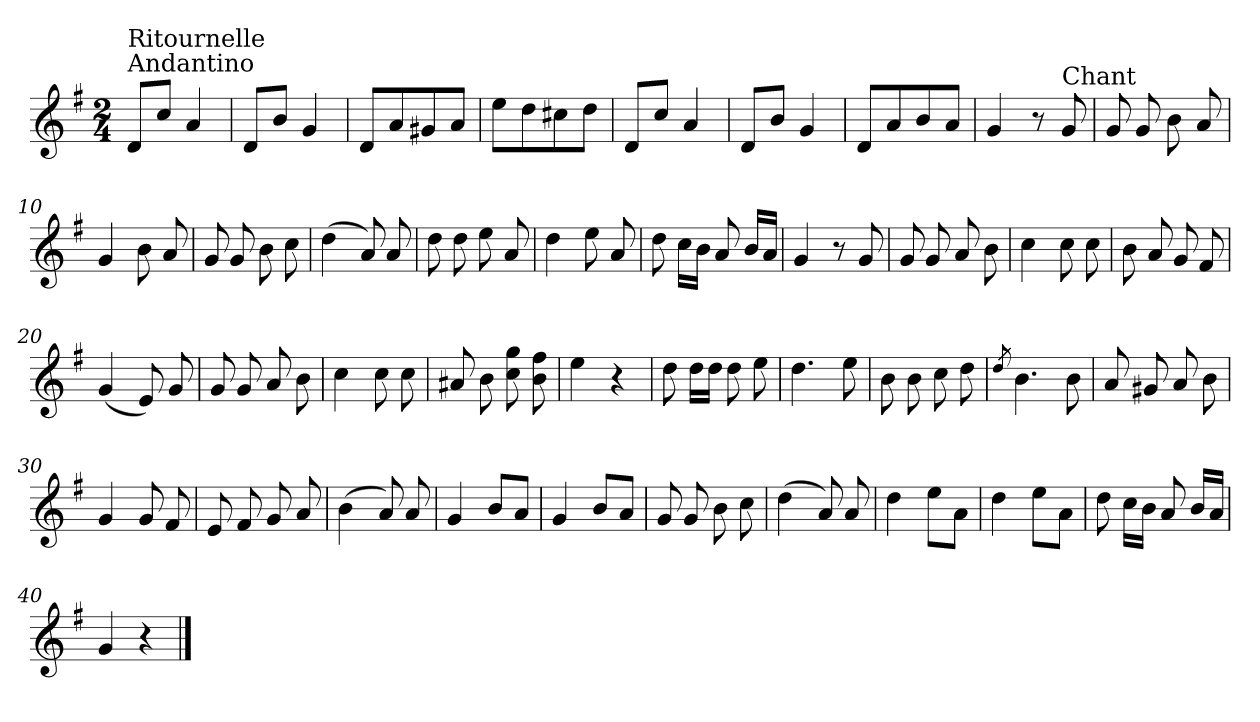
**kern
*part1
*staff1
*clefG2
*k[f#]
*G:
*M2/4
=1
!LO:TX:a:t=Andantino
!LO:TX:a:t=Ritournelle
8d/L
8cc/J
4a/
=2
8d/L
8b/J
4g/
=3
8d/L
8a/
8g#X/
8a/J
=4
8ee\L
8dd\
8cc#X\
8dd\J
=5
8d/L
8cc/J
4a/
=6
8d/L
8b/J
4g/
=7
8d/L
8a/
8b/
8a/J
=8
4g/
8r
!LO:TX:a:t=Chant
8g/
!!LO:LB:g=z
=9
8g/
8g/
8b\
8a/
=10
4g/
8b\
8a/
=11
8g/
8g/
8b\
8cc\
=12
(>4dd\
8a/)
8a/
=13
8dd\
8dd\
8ee\
8a/
=14
4dd\
8ee\
8a/
=15
8dd\
16cc\LL
16b\JJ
8a/
16b/LL
16a/JJ
=16
4g/
8r
8g/
!!LO:LB:g=z
=17
8g/
8g/
8a/
8b\
=18
4cc\
8cc\
8cc\
=19
8b\
8a/
8g/
8f#/
=20
(<4g/
8e/)
8g/
=21
8g/
8g/
8a/
8b\
=22
4cc\
8cc\
8cc\
=23
8a#X/
8b\
8cc\ 8gg\
8b\ 8ff#\
=24
4ee\
4r
=25
8dd\
16dd\LL
16dd\JJ
8dd\
8ee\
!!LO:LB:g=z
=26
4.dd\
8ee\
=27
8b\
8b\
8cc\
8dd\
=28
8qdd/
4.b\
8b\
=29
8a/
8g#X/
8a/
8b\
=30
4g/
8g/
8f#/
=31
8e/
8f#/
8g/
8a/
=32
(>4b\
8a/)
8a/
=33
4g/
8b/L
8a/J
=34
4g/
8b/L
8a/J
!!LO:LB:g=z
=35
8g/
8g/
8b\
8cc\
=36
(>4dd\
8a/)
8a/
=37
4dd\
8ee\L
8a\J
=38
4dd\
8ee\L
8a\J
=39
8dd\
16cc\LL
16b\JJ
8a/
16b/LL
16a/JJ
=40
4g/
4r
==
*-
